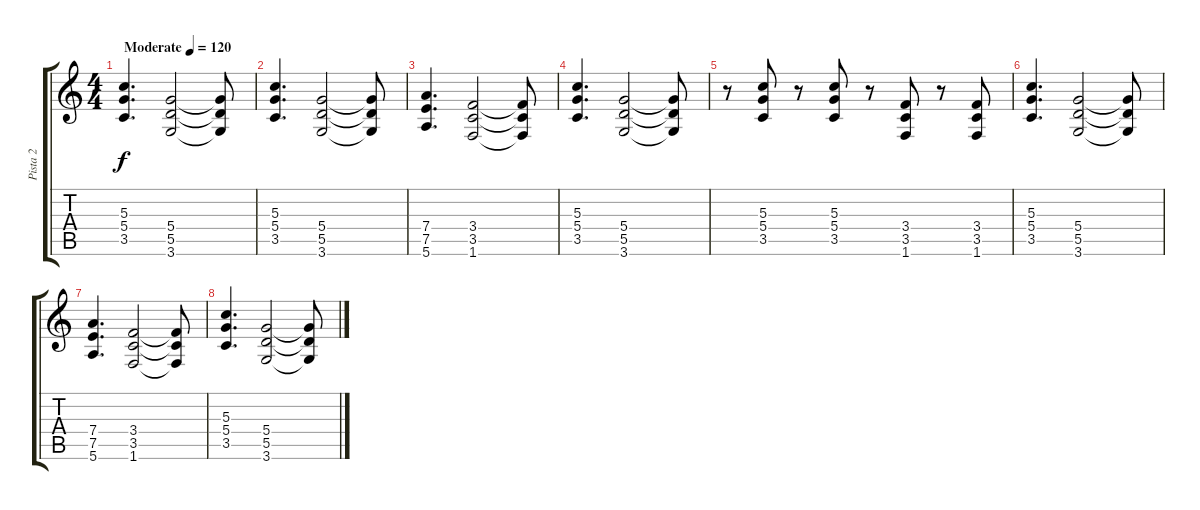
\track ("Pista 2" "Pista 2") {instrument overdrivenguitar}
\staff {score tabs}
\tuning (E4 B3 G3 D3 A2 E2) {hide}
\ts (4 4)
\tempo (120 "Moderate")
\clef g2
\ks c
(5.3 5.4 3.5).4{d dy f instrument overdrivenguitar} (5.4 5.5 3.6).2 (5.4{t} 5.5{t} 3.6{t}).8 |
(5.3 5.4 3.5).4{d} (5.4 5.5 3.6).2 (5.4{t} 5.5{t} 3.6{t}).8 |
(7.4 7.5 5.6).4{d} (3.4 3.5 1.6).2 (3.4{t} 3.5{t} 1.6{t}).8 |
(5.3 5.4 3.5).4{d} (5.4 5.5 3.6).2 (5.4{t} 5.5{t} 3.6{t}).8 |
r.8 (5.3 5.4 3.5).8 r.8 (5.3 5.4 3.5).8 r.8 (3.4 3.5 1.6).8 r.8 (3.4 3.5 1.6).8 |
(5.3 5.4 3.5).4{d} (5.4 5.5 3.6).2 (5.4{t} 5.5{t} 3.6{t}).8 |
(7.4 7.5 5.6).4{d} (3.4 3.5 1.6).2 (3.4{t} 3.5{t} 1.6{t}).8 |
(5.3 5.4 3.5).4{d} (5.4 5.5 3.6).2 (5.4{t} 5.5{t} 3.6{t}).8
